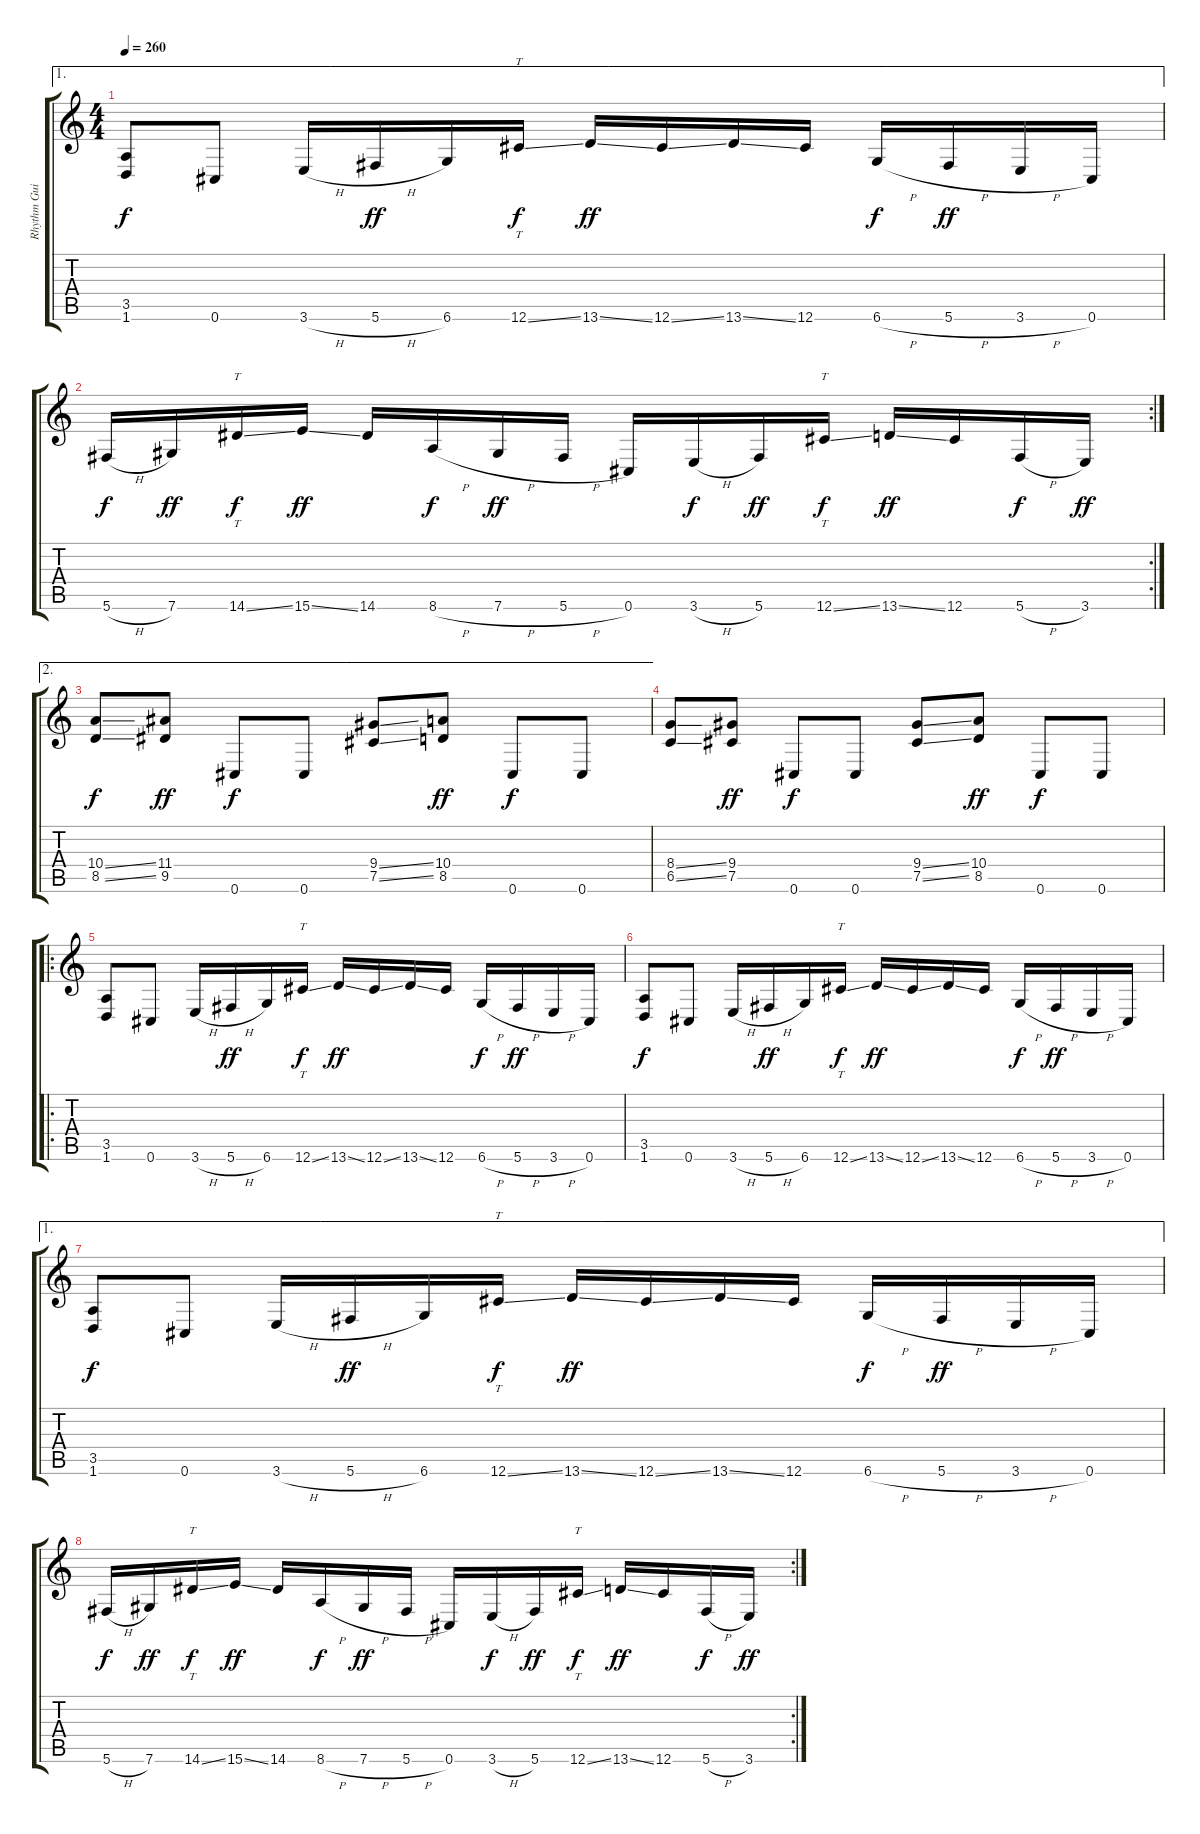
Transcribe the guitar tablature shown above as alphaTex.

\track ("Rhythm Guitar" "Rhythm Gui") {instrument overdrivenguitar}
\staff {score tabs}
\tuning (Db4 Ab3 E3 B2 Gb2 Db2) {hide}
\ae 1
\ts (4 4)
\tempo 260
\clef g2
\ks c
(3.5 1.6).8{dy f} 0.6.8 3.6{h}.16 5.6{h}.16{dy ff} 6.6.16 12.6{ss}.16{tt dy f} 13.6{ss}.16{dy ff} 12.6{ss}.16 13.6{ss}.16 12.6.16 6.6{h}.16{dy f} 5.6{h}.16{dy ff} 3.6{h}.16 0.6.16 |
\rc 2
5.6{h}.16{dy f} 7.6.16{dy ff} 14.6{ss}.16{tt dy f} 15.6{ss}.16{dy ff} 14.6.16 8.6{h}.16{dy f} 7.6{h}.16{dy ff} 5.6{h}.16 0.6.16 3.6{h}.16{dy f} 5.6.16{dy ff} 12.6{ss}.16{tt dy f} 13.6{ss}.16{dy ff} 12.6.16 5.6{h}.16{dy f} 3.6.16{dy ff} |
\ae 2
(10.4{ss} 8.5{ss}).8{dy f} (11.4 9.5).8{dy ff} 0.6.8{dy f} 0.6.8 (9.4{ss} 7.5{ss}).8 (10.4 8.5).8{dy ff} 0.6.8{dy f} 0.6.8 |
(8.4{ss} 6.5{ss}).8 (9.4 7.5).8{dy ff} 0.6.8{dy f} 0.6.8 (9.4{ss} 7.5{ss}).8 (10.4 8.5).8{dy ff} 0.6.8{dy f} 0.6.8 |
\ro
(3.5 1.6).8 0.6.8 3.6{h}.16 5.6{h}.16{dy ff} 6.6.16 12.6{ss}.16{tt dy f} 13.6{ss}.16{dy ff} 12.6{ss}.16 13.6{ss}.16 12.6.16 6.6{h}.16{dy f} 5.6{h}.16{dy ff} 3.6{h}.16 0.6.16 |
(3.5 1.6).8{dy f} 0.6.8 3.6{h}.16 5.6{h}.16{dy ff} 6.6.16 12.6{ss}.16{tt dy f} 13.6{ss}.16{dy ff} 12.6{ss}.16 13.6{ss}.16 12.6.16 6.6{h}.16{dy f} 5.6{h}.16{dy ff} 3.6{h}.16 0.6.16 |
\ae 1
(3.5 1.6).8{dy f} 0.6.8 3.6{h}.16 5.6{h}.16{dy ff} 6.6.16 12.6{ss}.16{tt dy f} 13.6{ss}.16{dy ff} 12.6{ss}.16 13.6{ss}.16 12.6.16 6.6{h}.16{dy f} 5.6{h}.16{dy ff} 3.6{h}.16 0.6.16 |
\rc 2
5.6{h}.16{dy f} 7.6.16{dy ff} 14.6{ss}.16{tt dy f} 15.6{ss}.16{dy ff} 14.6.16 8.6{h}.16{dy f} 7.6{h}.16{dy ff} 5.6{h}.16 0.6.16 3.6{h}.16{dy f} 5.6.16{dy ff} 12.6{ss}.16{tt dy f} 13.6{ss}.16{dy ff} 12.6.16 5.6{h}.16{dy f} 3.6.16{dy ff}
